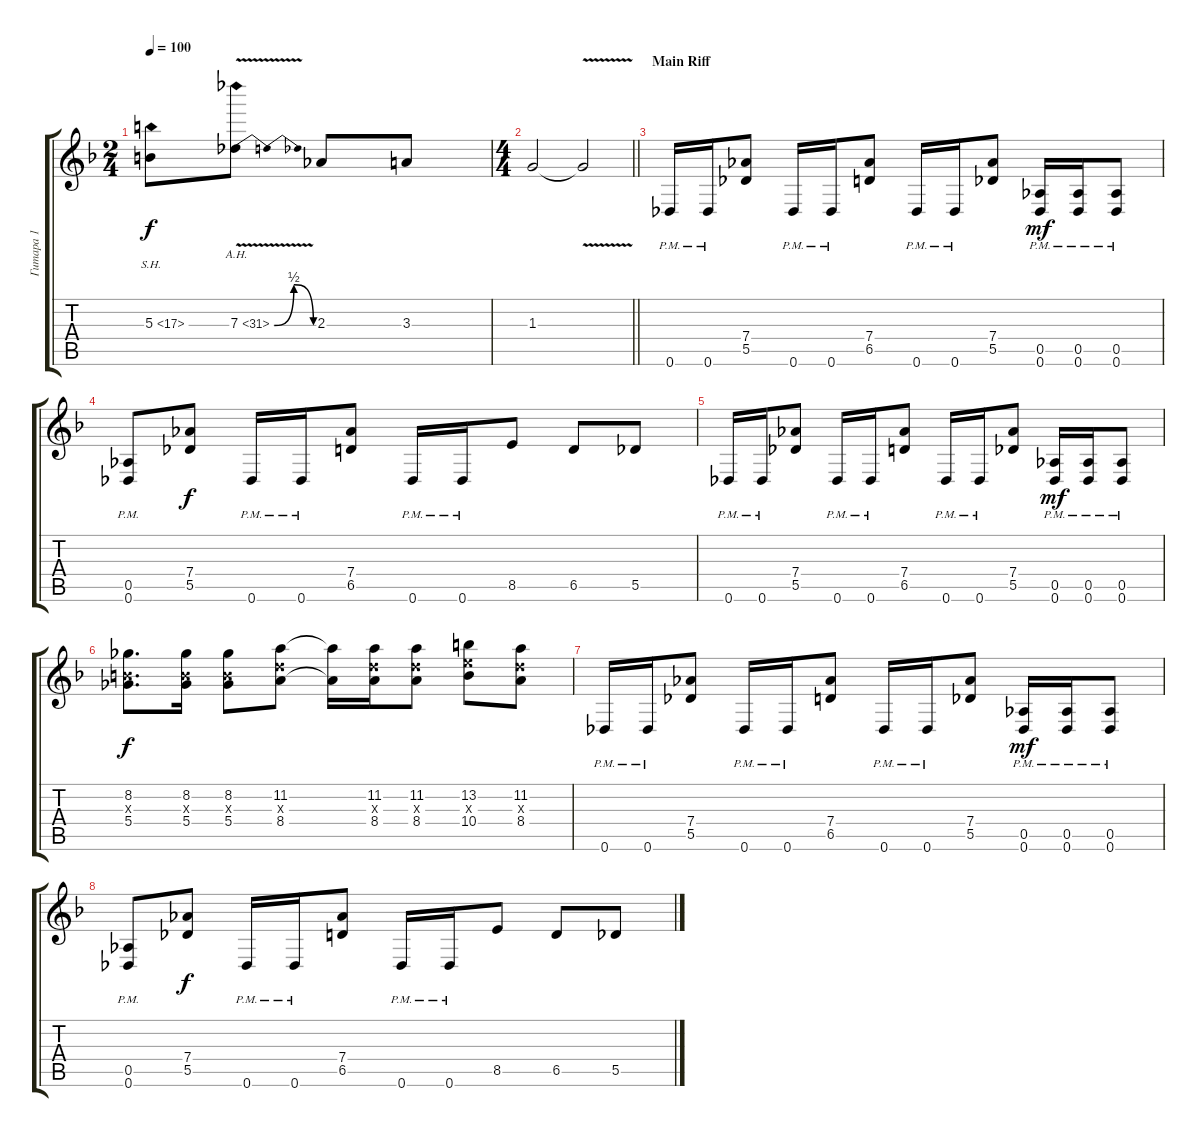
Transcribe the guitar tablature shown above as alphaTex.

\track ("Гитара 1" "Гитара 1") {instrument distortionguitar}
\staff {score tabs}
\tuning (Eb4 Bb3 Gb3 Db3 Ab2 Db2) {hide}
\ts (2 4)
\tempo 100
\clef g2
\ks dminor
5.3{sh 12}.8{dy f} 7.3{be (bendrelease 0 0 20 2 50 2 60 0) ah 24 v}.8 2.3.8 3.3.8 |
\ts (4 4)
\barLineRight lightlight
1.3.2 1.3{v t}.2{volume 8} |
\section ("" "Main Riff")
0.6{pm}.16 0.6{pm}.16 (7.4 5.5).8 0.6{pm}.16 0.6{pm}.16 (7.4 6.5).8 0.6{pm}.16 0.6{pm}.16 (7.4 5.5).8 (0.5{pm} 0.6{pm}).16{dy mf} (0.5{pm} 0.6{pm}).16 (0.5{pm} 0.6{pm}).8 |
(0.5{pm} 0.6{pm}).8 (7.4 5.5).8{dy f} 0.6{pm}.16 0.6{pm}.16 (7.4 6.5).8 0.6{pm}.16 0.6{pm}.16 8.5.8 6.5.8 5.5.8 |
0.6{pm}.16 0.6{pm}.16 (7.4 5.5).8 0.6{pm}.16 0.6{pm}.16 (7.4 6.5).8 0.6{pm}.16 0.6{pm}.16 (7.4 5.5).8 (0.5{pm} 0.6{pm}).16{dy mf} (0.5{pm} 0.6{pm}).16 (0.5{pm} 0.6{pm}).8 |
(8.2 5.3{x} 5.4).8{d dy f} (8.2 5.3{x} 5.4).16 (8.2 5.3{x} 5.4).8 (11.2 8.3{x} 8.4).8 (11.2{t} 8.4{t}).16 (11.2 8.3{x} 8.4).16 (11.2 8.3{x} 8.4).8 (13.2 10.3{x} 10.4).8 (11.2 8.3{x} 8.4).8 |
0.6{pm}.16 0.6{pm}.16 (7.4 5.5).8 0.6{pm}.16 0.6{pm}.16 (7.4 6.5).8 0.6{pm}.16 0.6{pm}.16 (7.4 5.5).8 (0.5{pm} 0.6{pm}).16{dy mf} (0.5{pm} 0.6{pm}).16 (0.5{pm} 0.6{pm}).8 |
(0.5{pm} 0.6{pm}).8 (7.4 5.5).8{dy f} 0.6{pm}.16 0.6{pm}.16 (7.4 6.5).8 0.6{pm}.16 0.6{pm}.16 8.5.8 6.5.8 5.5.8
